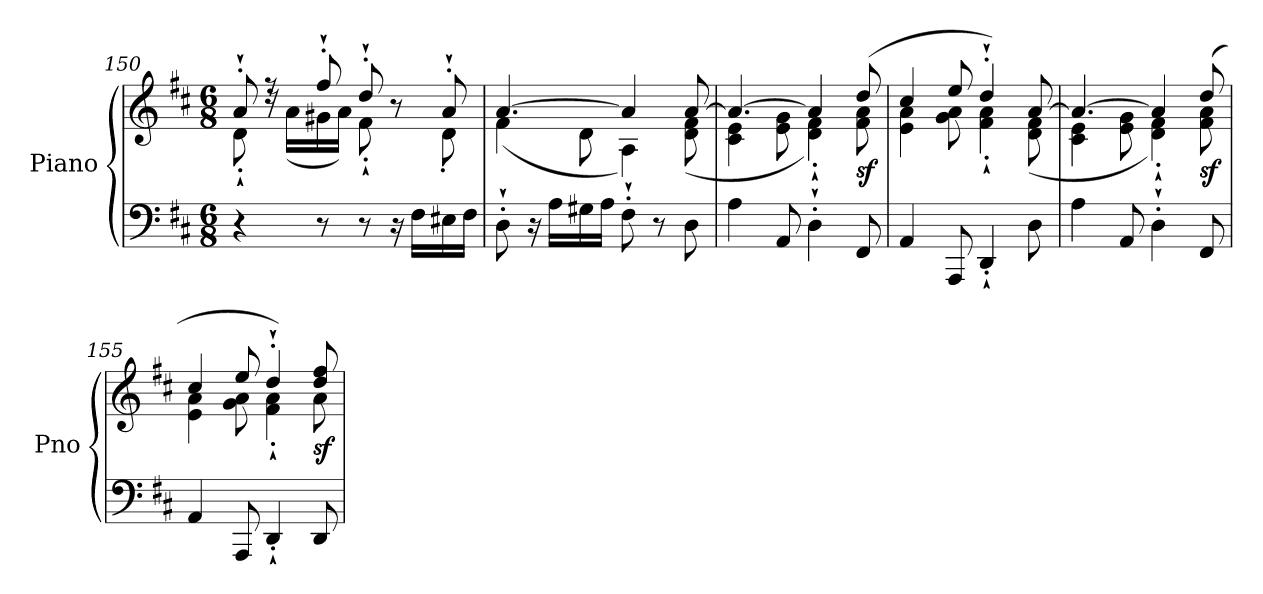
**kern	**kern	**dynam
*part1	*part1	*part1
*staff2	*staff1	*staff1/2
*I"Piano	*	*
*I'Pno	*	*
*clefF4	*clefG2	*
*k[f#c#]	*k[f#c#]	*
*M6/8	*M6/8	*
=150	=150	=150
*	*^	*
4r	8a`'/	8d`'\	.
.	8r	16rdd	.
.	.	(16a\LL	.
8r	8ff#`'/	16g#X\	.
.	.	16a\JJ)	.
8r	8dd`'/	8f#`'\	.
16r	8r	8ryy	.
16F#\LL	.	.	.
16E#X\	8a`'/	8d'\	.
16F#\JJ	.	.	.
=151	=151	=151	=151
8D`'\	[4.a/	(4f#\	.
16r	.	.	.
16A\LL	.	.	.
16G#X\	.	8d\	.
16A\JJ	.	.	.
8F#`'\	4a/]	4A\)	.
8r	.	.	.
8D\	[8a/	(8d\ 8f#\	.
=152	=152	=152	=152
4A\	4.a/_	4c#\ 4e\	.
8AA/	.	8e\ 8g\	.
4D`'\	4a/]	4d\`' 4f#\`')	.
!	!	!	!LO:DY:b
8FF#/	(8dd/	8f#\ 8a\	sf
=153	=153	=153	=153
4AA/	4cc#/	4e\ 4a\	.
8AAA/	8ee/	8g\ 8a\	.
4DD`'/	4dd`'/)	4f#\`' 4a\`'	.
8D\	[8a/	(8d\ 8f#\	.
!!LO:LB:g=z	!!
=154	=154	=154	=154
4A\	4.a/_	4c#\ 4e\	.
8AA/	.	8e\ 8g\	.
4D`'\	4a/]	4d\`' 4f#\`')	.
!	!	!	!LO:DY:b
8FF#/	(8dd/	8f#\ 8a\	sf
=155	=155	=155	=155
4AA/	4cc#/	4e\ 4a\	.
8AAA/	8ee/	8g\ 8a\	.
4DD`'/	4dd`'/)	4f#\`' 4a\`'	.
!	!	!	!LO:DY:b
8DD/	8dd/ 8ff#/	8a\	sf
*	*v	*v	*
=	=	=
*-	*-	*-
